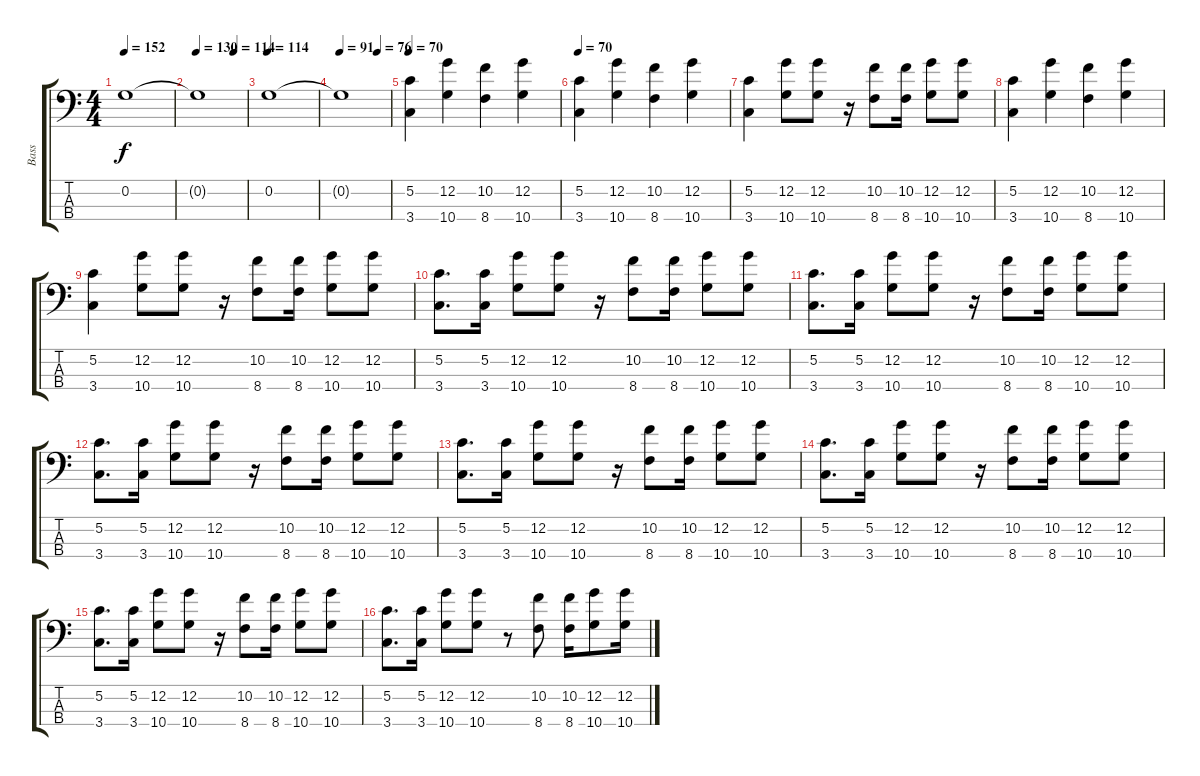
\track ("Bass" "Bass") {instrument electricbassfinger}
\staff {score tabs}
\tuning (C-1 G2 D2 A1) {hide}
\ts (4 4)
\tempo 152
\clef f4
\ks c
0.2.1{dy f} |
\tempo 130
\tempo (114 0.75)
0.2{t}.1 |
\tempo 114
0.2.1 |
\tempo 91
\tempo (76 0.75)
0.2{t}.1 |
\tempo 70
(5.2 3.4).4 (12.2 10.4).4 (10.2 8.4).4 (12.2 10.4).4 |
\tempo 70
(5.2 3.4).4 (12.2 10.4).4 (10.2 8.4).4 (12.2 10.4).4 |
(5.2 3.4).4 (12.2 10.4).8 (12.2 10.4).8 r.16 (10.2 8.4).8 (10.2 8.4).16 (12.2 10.4).8 (12.2 10.4).8 |
(5.2 3.4).4 (12.2 10.4).4 (10.2 8.4).4 (12.2 10.4).4 |
(5.2 3.4).4 (12.2 10.4).8 (12.2 10.4).8 r.16 (10.2 8.4).8 (10.2 8.4).16 (12.2 10.4).8 (12.2 10.4).8 |
(5.2 3.4).8{d} (5.2 3.4).16 (12.2 10.4).8 (12.2 10.4).8 r.16 (10.2 8.4).8 (10.2 8.4).16 (12.2 10.4).8 (12.2 10.4).8 |
(5.2 3.4).8{d} (5.2 3.4).16 (12.2 10.4).8 (12.2 10.4).8 r.16 (10.2 8.4).8 (10.2 8.4).16 (12.2 10.4).8 (12.2 10.4).8 |
(5.2 3.4).8{d} (5.2 3.4).16 (12.2 10.4).8 (12.2 10.4).8 r.16 (10.2 8.4).8 (10.2 8.4).16 (12.2 10.4).8 (12.2 10.4).8 |
(5.2 3.4).8{d} (5.2 3.4).16 (12.2 10.4).8 (12.2 10.4).8 r.16 (10.2 8.4).8 (10.2 8.4).16 (12.2 10.4).8 (12.2 10.4).8 |
(5.2 3.4).8{d} (5.2 3.4).16 (12.2 10.4).8 (12.2 10.4).8 r.16 (10.2 8.4).8 (10.2 8.4).16 (12.2 10.4).8 (12.2 10.4).8 |
(5.2 3.4).8{d} (5.2 3.4).16 (12.2 10.4).8 (12.2 10.4).8 r.16 (10.2 8.4).8 (10.2 8.4).16 (12.2 10.4).8 (12.2 10.4).8 |
(5.2 3.4).8{d} (5.2 3.4).16 (12.2 10.4).8 (12.2 10.4).8 r.8 (10.2 8.4).8 (10.2 8.4).16 (12.2 10.4).8 (12.2 10.4).16
